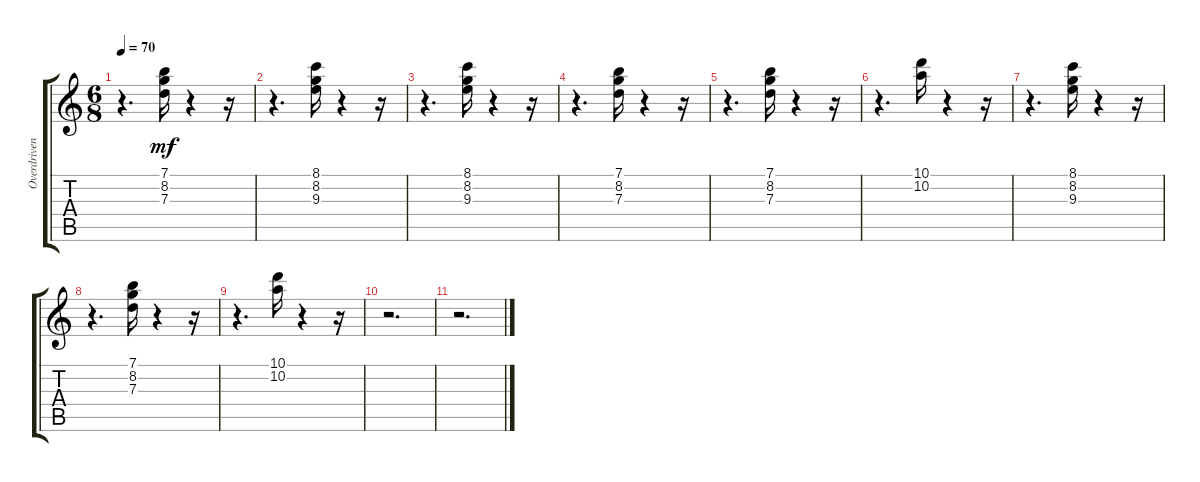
\track ("Overdriven Guitar" "Overdriven") {instrument overdrivenguitar}
\staff {score tabs}
\tuning (E4 B3 G3 D3 A2 E2) {hide}
\ts (6 8)
\tempo 70
\clef g2
\ks c
r.4{d dy mf} (7.1 8.2 7.3).16 r.4 r.16 |
r.4{d} (8.1 8.2 9.3).16 r.4 r.16 |
r.4{d} (8.1 8.2 9.3).16 r.4 r.16 |
r.4{d} (7.1 8.2 7.3).16 r.4 r.16 |
r.4{d} (7.1 8.2 7.3).16 r.4 r.16 |
r.4{d} (10.1 10.2).16 r.4 r.16 |
r.4{d} (8.1 8.2 9.3).16 r.4 r.16 |
r.4{d} (7.1 8.2 7.3).16 r.4 r.16 |
r.4{d} (10.1 10.2).16 r.4 r.16 |
r.2{d} |
r.2{d}
